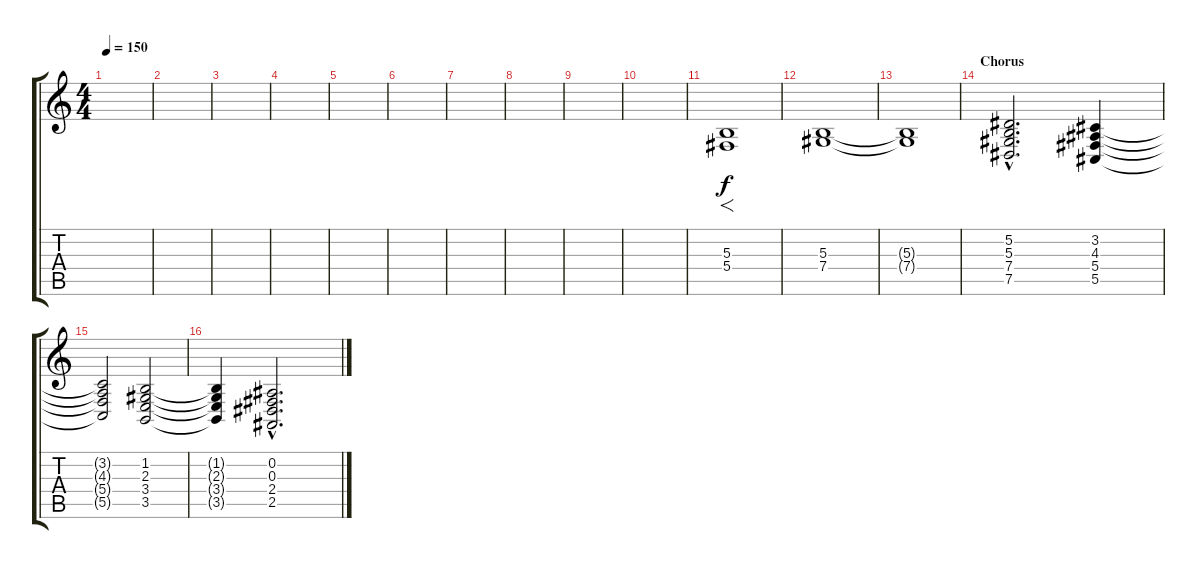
\track "" {instrument stringensemble1}
\staff {score tabs}
\tuning (Eb4 Bb3 Gb3 Db3 Ab2 Eb2) {hide}
\ts (4 4)
\tempo 150
\clef g2
\ks c
|
|
|
|
|
|
|
|
|
|
(5.3 5.4).1{f} |
(5.3 7.4).1 |
(5.3{t} 7.4{t}).1 |
\section ("" "Chorus")
(5.2{hac} 5.3{hac} 7.4{hac} 7.5{hac}).2{d} (3.2 4.3 5.4 5.5).4 |
(3.2{t} 4.3{t} 5.4{t} 5.5{t}).2 (1.2 2.3 3.4 3.5).2 |
(1.2{t} 2.3{t} 3.4{t} 3.5{t}).4 (0.2{hac} 0.3{hac} 2.4{hac} 2.5{hac}).2{d}
